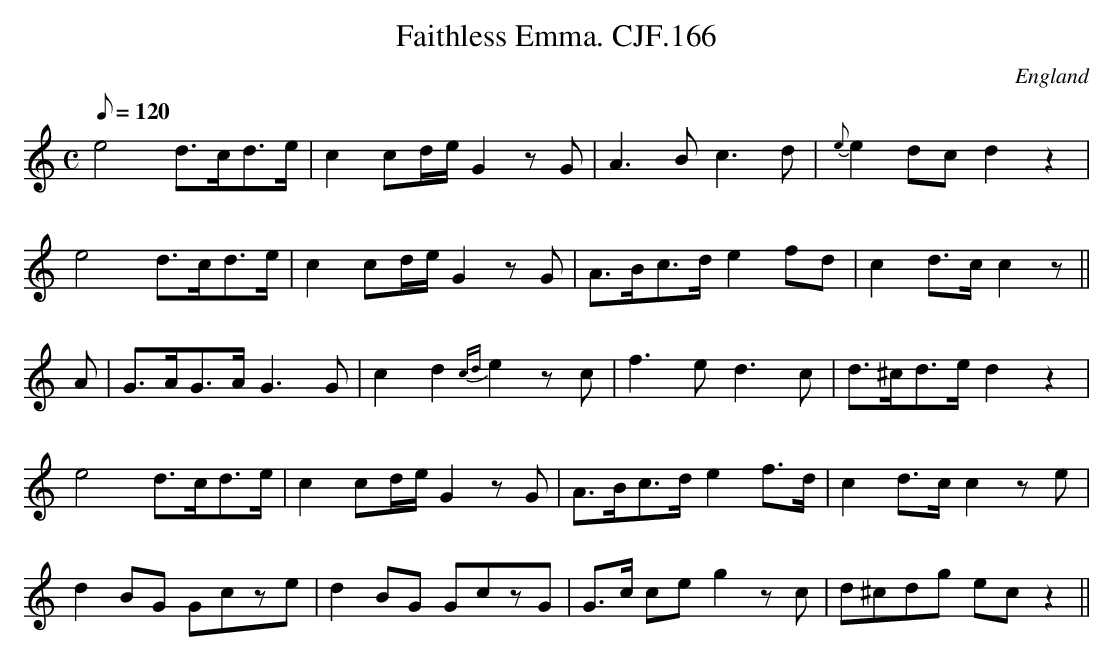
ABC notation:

X:1
T:Faithless Emma. CJF.166
M:C
L:1/8
Q:120
O:England
K:C
e4d>cd>e|c2cd/e/G2zG|A3Bc3d|{e}e2dcd2z2|!e4d>cd>e|c2cd/e/G2zG|
A>Bc>de2fd|c2d>cc2z||!A|G>AG>AG3G|c2d2{cd}e2zc|f3ed3c|d>^cd>ed2z2|!
e4d>cd>e|c2cd/e/G2zG|A>Bc>de2f>d|c2d>cc2ze|!d2BG Gcze|
d2BG GczG|G>c cehg2zc|d^cdg ecz2||
